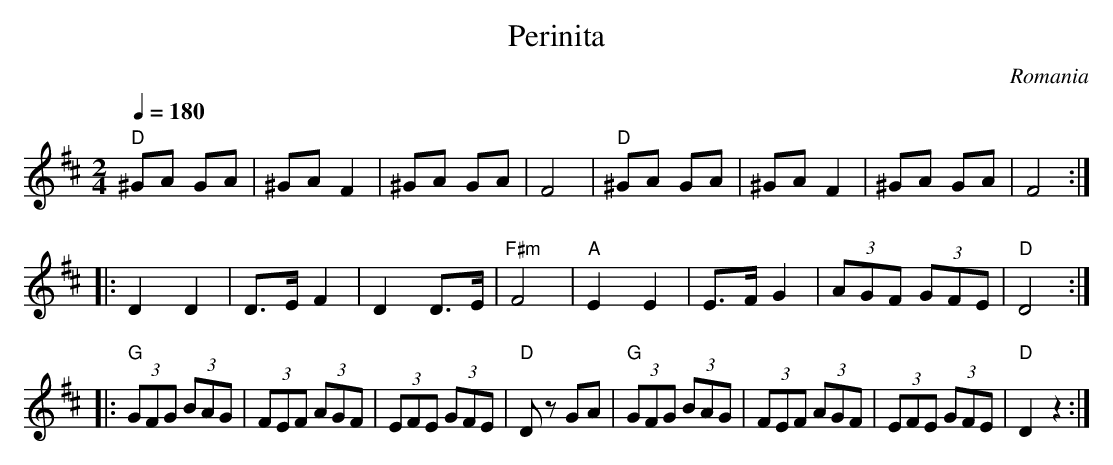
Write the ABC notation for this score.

X:1
T:Perinita
O:Romania
M:2/4
L:1/16
K:D
Q:1/4=180
"D"^G2A2  G2A2| ^G2A2 F4|^G2A2 G2A2|F8|\
"D"^G2A2  G2A2| ^G2A2 F4|^G2A2 G2A2|F8::
D4 D4|D3E F4|D4 D3E|"F#m"F8|\
"A"E4 E4|E3F G4|(3A2G2F2 (3G2F2E2|"D"D8::
L:1/8
"G"(3GFG (3BAG|(3FEF (3AGF|(3EFE (3GFE|"D"Dz GA|\
"G"(3GFG (3BAG|(3FEF (3AGF|(3EFE (3GFE|"D"D2 z2:|
